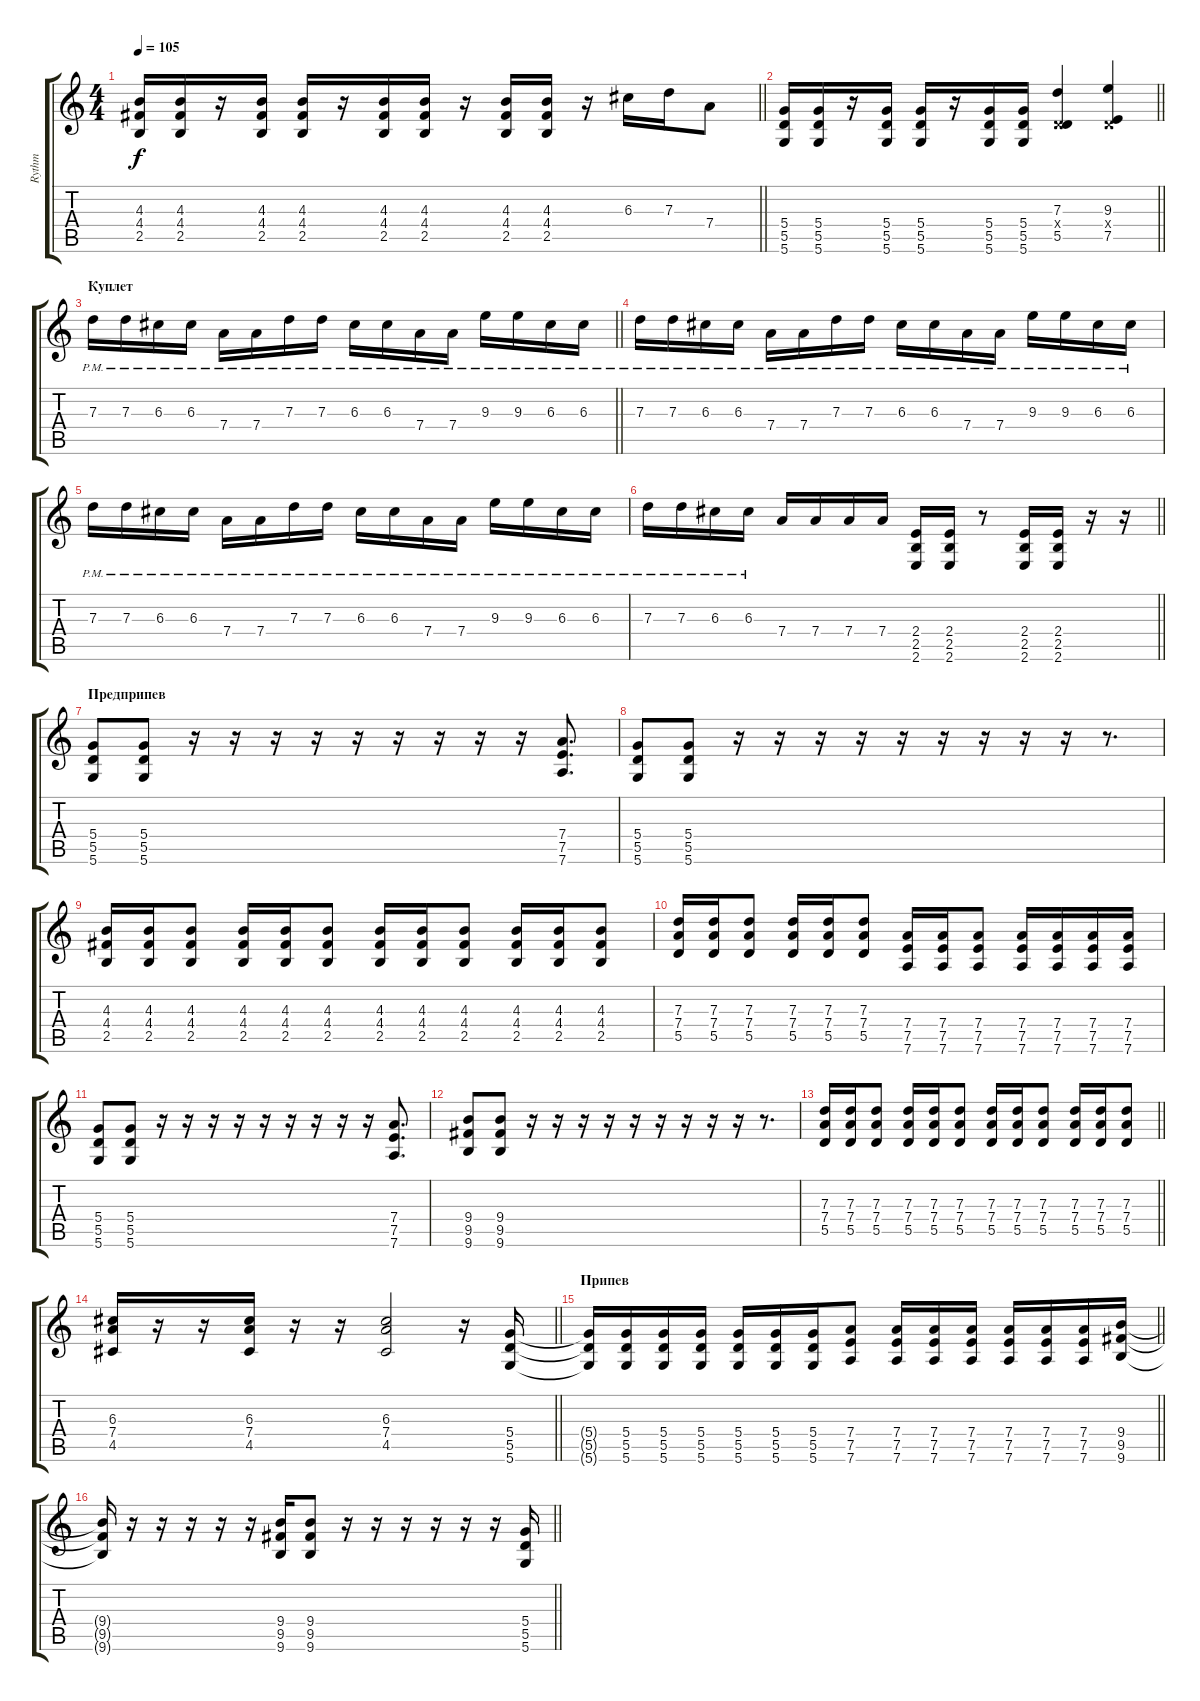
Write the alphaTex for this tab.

\track ("Rythm" "Rythm") {instrument distortionguitar}
\staff {score tabs}
\tuning (E4 B3 G3 D3 A2 D2) {hide}
\ts (4 4)
\tempo 105
\clef g2
\barLineRight lightlight
\ks c
(4.3 4.4 2.5).16{dy f} (4.3 4.4 2.5).16 r.16 (4.3 4.4 2.5).16 (4.3 4.4 2.5).16 r.16 (4.3 4.4 2.5).16 (4.3 4.4 2.5).16 r.16 (4.3 4.4 2.5).16 (4.3 4.4 2.5).16 r.16 6.3.16 7.3.16 7.4.8 |
\section ("" "")
\barLineRight lightlight
(5.4 5.5 5.6).16 (5.4 5.5 5.6).16 r.16 (5.4 5.5 5.6).16 (5.4 5.5 5.6).16 r.16 (5.4 5.5 5.6).16 (5.4 5.5 5.6).16 (7.3 0.4{x} 5.5).4 (9.3 0.4{x} 7.5).4 |
\section ("" "Куплет")
\barLineRight lightlight
7.3{pm}.16 7.3{pm}.16 6.3{pm}.16 6.3{pm}.16 7.4{pm}.16 7.4{pm}.16 7.3{pm}.16 7.3{pm}.16 6.3{pm}.16 6.3{pm}.16 7.4{pm}.16 7.4{pm}.16 9.3{pm}.16 9.3{pm}.16 6.3{pm}.16 6.3{pm}.16 |
7.3{pm}.16 7.3{pm}.16 6.3{pm}.16 6.3{pm}.16 7.4{pm}.16 7.4{pm}.16 7.3{pm}.16 7.3{pm}.16 6.3{pm}.16 6.3{pm}.16 7.4{pm}.16 7.4{pm}.16 9.3{pm}.16 9.3{pm}.16 6.3{pm}.16 6.3{pm}.16 |
7.3{pm}.16 7.3{pm}.16 6.3{pm}.16 6.3{pm}.16 7.4{pm}.16 7.4{pm}.16 7.3{pm}.16 7.3{pm}.16 6.3{pm}.16 6.3{pm}.16 7.4{pm}.16 7.4{pm}.16 9.3{pm}.16 9.3{pm}.16 6.3{pm}.16 6.3{pm}.16 |
\barLineRight lightlight
7.3{pm}.16 7.3{pm}.16 6.3{pm}.16 6.3{pm}.16 7.4.16 7.4.16 7.4.16 7.4.16 (2.4 2.5 2.6).16 (2.4 2.5 2.6).16 r.8 (2.4 2.5 2.6).16 (2.4 2.5 2.6).16 r.16 r.16 |
\section ("" "Предприпев")
(5.4 5.5 5.6).8 (5.4 5.5 5.6).8 r.16 r.16 r.16 r.16 r.16 r.16 r.16 r.16 r.16 (7.4 7.5 7.6).8{d} |
(5.4 5.5 5.6).8 (5.4 5.5 5.6).8 r.16 r.16 r.16 r.16 r.16 r.16 r.16 r.16 r.16 r.8{d} |
(4.3 4.4 2.5).16 (4.3 4.4 2.5).16 (4.3 4.4 2.5).8 (4.3 4.4 2.5).16 (4.3 4.4 2.5).16 (4.3 4.4 2.5).8 (4.3 4.4 2.5).16 (4.3 4.4 2.5).16 (4.3 4.4 2.5).8 (4.3 4.4 2.5).16 (4.3 4.4 2.5).16 (4.3 4.4 2.5).8 |
(7.3 7.4 5.5).16 (7.3 7.4 5.5).16 (7.3 7.4 5.5).8 (7.3 7.4 5.5).16 (7.3 7.4 5.5).16 (7.3 7.4 5.5).8 (7.4 7.5 7.6).16 (7.4 7.5 7.6).16 (7.4 7.5 7.6).8 (7.4 7.5 7.6).16 (7.4 7.5 7.6).16 (7.4 7.5 7.6).16 (7.4 7.5 7.6).16 |
(5.4 5.5 5.6).8 (5.4 5.5 5.6).8 r.16 r.16 r.16 r.16 r.16 r.16 r.16 r.16 r.16 (7.4 7.5 7.6).8{d} |
(9.4 9.5 9.6).8 (9.4 9.5 9.6).8 r.16 r.16 r.16 r.16 r.16 r.16 r.16 r.16 r.16 r.8{d} |
\barLineRight lightlight
(7.3 7.4 5.5).16 (7.3 7.4 5.5).16 (7.3 7.4 5.5).8 (7.3 7.4 5.5).16 (7.3 7.4 5.5).16 (7.3 7.4 5.5).8 (7.3 7.4 5.5).16 (7.3 7.4 5.5).16 (7.3 7.4 5.5).8 (7.3 7.4 5.5).16 (7.3 7.4 5.5).16 (7.3 7.4 5.5).8 |
\section ("" "")
\barLineRight lightlight
(6.3 7.4 4.5).16 r.16 r.16 (6.3 7.4 4.5).16 r.16 r.16 (6.3 7.4 4.5).2 r.16 (5.4 5.5 5.6).16 |
\section ("" "Припев")
\barLineRight lightlight
(5.4{t} 5.5{t} 5.6{t}).16 (5.4 5.5 5.6).16 (5.4 5.5 5.6).16 (5.4 5.5 5.6).16 (5.4 5.5 5.6).16 (5.4 5.5 5.6).16 (5.4 5.5 5.6).16 (7.4 7.5 7.6).8 (7.4 7.5 7.6).16 (7.4 7.5 7.6).16 (7.4 7.5 7.6).16 (7.4 7.5 7.6).16 (7.4 7.5 7.6).16 (7.4 7.5 7.6).16 (9.4 9.5 9.6).16 |
\barLineRight lightlight
(9.4{t} 9.5{t} 9.6{t}).16 r.16 r.16 r.16 r.16 r.16 (9.4 9.5 9.6).16 (9.4 9.5 9.6).8 r.16 r.16 r.16 r.16 r.16 r.16 (5.4 5.5 5.6).16
